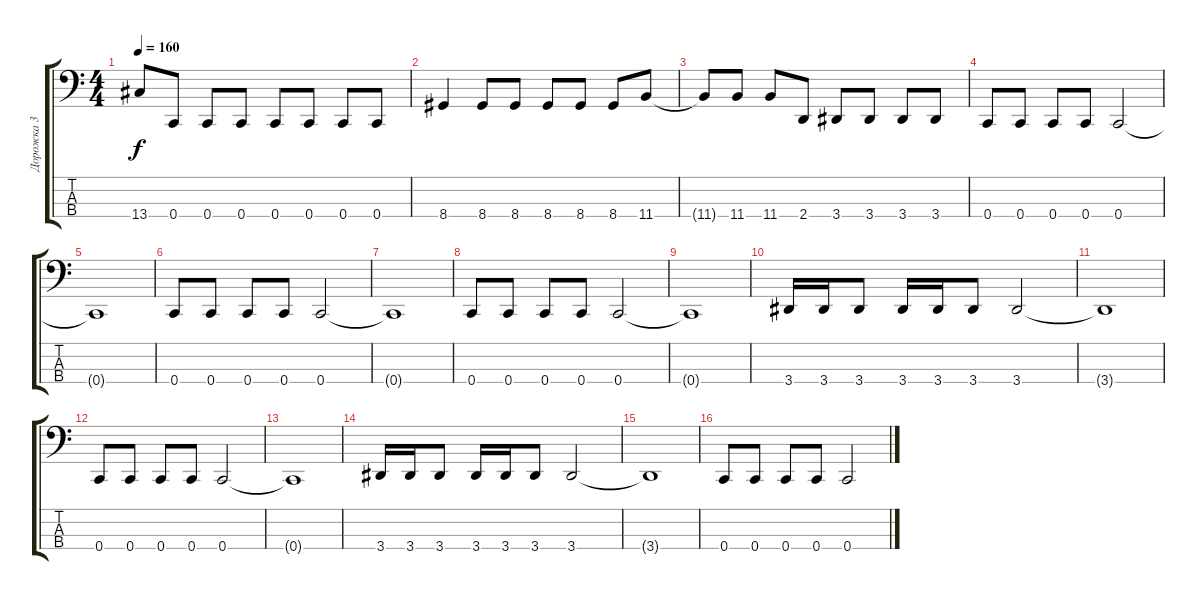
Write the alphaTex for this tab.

\track ("Дорожка 3" "Дорожка 3") {instrument electricbasspick}
\staff {score tabs}
\tuning (F2 C2 G1 C1) {hide}
\ts (4 4)
\tempo 160
\clef f4
\ks c
13.4{t}.8{dy f} 0.4.8 0.4.8 0.4.8 0.4.8 0.4.8 0.4.8 0.4.8 |
8.4.4 8.4.8 8.4.8 8.4.8 8.4.8 8.4.8 11.4.8 |
11.4{t}.8 11.4.8 11.4.8 2.4.8 3.4.8 3.4.8 3.4.8 3.4.8 |
0.4.8 0.4.8 0.4.8 0.4.8 0.4.2 |
0.4{t}.1 |
0.4.8 0.4.8 0.4.8 0.4.8 0.4.2 |
0.4{t}.1 |
0.4.8 0.4.8 0.4.8 0.4.8 0.4.2 |
0.4{t}.1 |
3.4.16 3.4.16 3.4.8 3.4.16 3.4.16 3.4.8 3.4.2 |
3.4{t}.1 |
0.4.8 0.4.8 0.4.8 0.4.8 0.4.2 |
0.4{t}.1 |
3.4.16 3.4.16 3.4.8 3.4.16 3.4.16 3.4.8 3.4.2 |
3.4{t}.1 |
0.4.8 0.4.8 0.4.8 0.4.8 0.4.2
